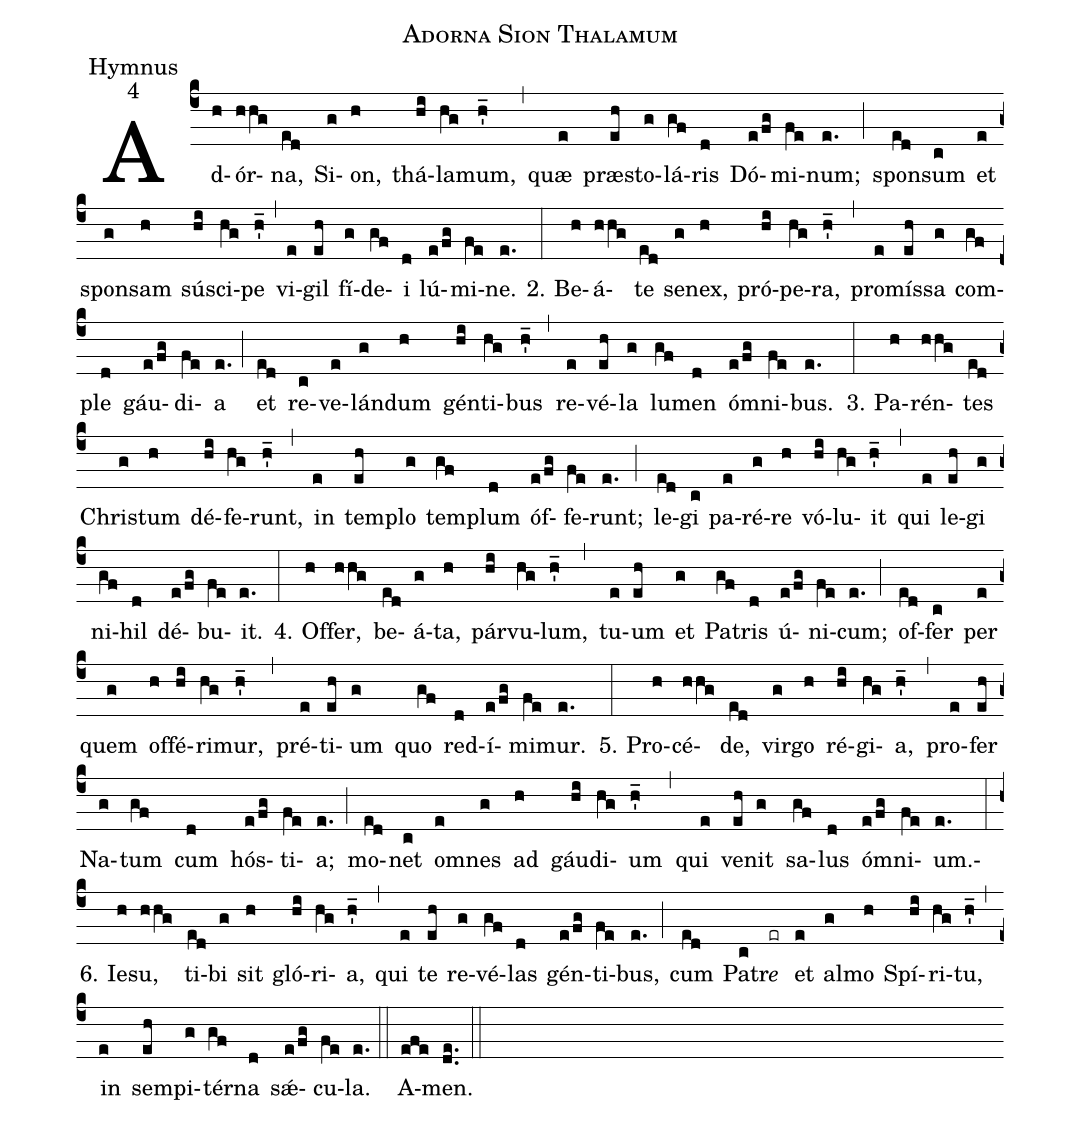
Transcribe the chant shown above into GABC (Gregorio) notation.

name:Adorna Sion Thalamum;
office-part:Hymnus;
mode:4;
%%
(c4)Ad(h)ór(hhg)na,(ed) Si(g)on,(h) thá(hi)la(hg)mum,(h'_) (,)
quæ(e) præ(eh)sto(g)lá(gf)ris(d) Dó(e/fg)mi(fe)num;(e.) (;)
spon(ed)sum(c) et(e) spon(g)sam(h) sú(hi)sci(hg)pe(h'_) (,)
vi(e)gil(eh) fí(g)de(gf)i(d) lú(e/fg)mi(fe)ne.(e.) (:)
2. Be(h)á(hhg)te(ed) se(g)nex,(h) pró(hi)pe(hg)ra,(h'_) (,)
pro(e)mís(eh)sa(g) com(gf)ple(d) gáu(e/fg)di(fe)a(e.) (;)
et(ed) re(c)ve(e)lán(g)dum(h) gén(hi)ti(hg)bus(h'_) (,)
re(e)vé(eh)la(g) lu(gf)men(d) óm(e/fg)ni(fe)bus.(e.) (:)

3. Pa(h)rén(hhg)tes(ed) Chris(g)tum(h) dé(hi)fe(hg)runt,(h'_) (,)
in(e) tem(eh)plo(g) tem(gf)plum(d) óf(e/fg)fe(fe)runt;(e.) (;)
le(ed)gi(c) pa(e)ré(g)re(h) vó(hi)lu(hg)it(h'_) (,)
qui(e) le(eh)gi(g) ni(gf)hil(d) dé(e/fg)bu(fe)it.(e.)(:)

 4. Of(h)fer,(hhg) be(ed)á(g)ta,(h) pár(hi)vu(hg)lum,(h'_) (,)
tu(e)um(eh) et(g) Pa(gf)tris(d) ú(e/fg)ni(fe)cum;(e.) (;)
of(ed)fer(c) per(e) quem(g) of(h)fé(hi)ri(hg)mur,(h'_) (,)
pré(e)ti(eh)um(g) quo(gf) red(d)í(e/fg)mi(fe)mur.(e.)(:)

 5. Pro(h)cé(hhg)de,(ed) vir(g)go(h) ré(hi)gi(hg)a,(h'_) (,)
pro(e)fer(eh) Na(g)tum(gf) cum(d) hós(e/fg)ti(fe)a;(e.) (;)
mo(ed)net(c) om(e)nes(g) ad(h) gáu(hi)di(hg)um(h'_) (,)
qui(e) ve(eh)nit(g) sa(gf)lus(d) óm(e/fg)ni(fe)um.(e.)(:)

 6. Ie(h)su,(hhg) ti(ed)bi(g) sit(h) gló(hi)ri(hg)a,(h'_) (,)
qui(e) te(eh) re(g)vé(gf)las(d) gén(e/fg)ti(fe)bus,(e.) (;)
cum(ed) Pa(c)tr<i>e</i> (er) et(e) al(g)mo(h) Spí(hi)ri(hg)tu,(h'_) (,)
in(e) sem(eh)pi(g)tér(gf)na(d) sǽ(e/fg)cu(fe)la.(e.) (::) A(efe)men.(de..) (::)
